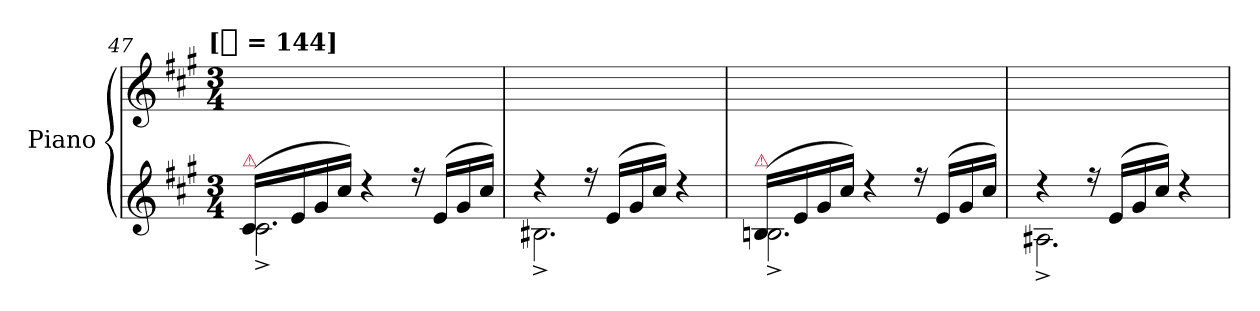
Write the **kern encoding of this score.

**kern	**kern
*part1	*part1
*staff2	*staff1
*I"Piano	*
*I'Pno	*
*clefG2	*clefG2
*k[f#c#g#]	*k[f#c#g#]
*A:	*A:
!!LO:TX:omd:t=[[quarter] = 144]
*M3/4	*M3/4
*MM144	*MM144
=47	=47
*^	*
!LO:TX:a:color=crimson:t=⚠	!	!
(<16c#LL	2.c#^	2.ryy
16e	.	.
16g#	.	.
16cc#JJ)	.	.
4r	.	.
16r	.	.
(<16eLL	.	.
16g#	.	.
16cc#JJ)	.	.
=48	=48	=48
4r	2.B#X^	2.ryy
16r	.	.
(<16eLL	.	.
16g#	.	.
16cc#JJ)	.	.
4r	.	.
=49	=49	=49
!LO:TX:a:color=crimson:t=⚠	!	!
(<16BLL	2.Bn^	2.ryy
16e	.	.
16g#	.	.
16cc#JJ)	.	.
4r	.	.
16r	.	.
(<16eLL	.	.
16g#	.	.
16cc#JJ)	.	.
=50	=50	=50
4r	2.A#X^	2.ryy
16r	.	.
(<16eLL	.	.
16g#	.	.
16cc#JJ)	.	.
4r	.	.
*v	*v	*
=	=
*-	*-
